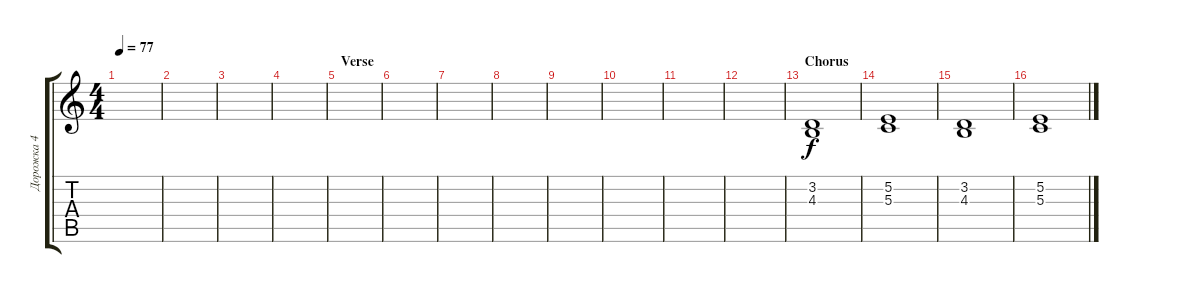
\track ("Дорожка 4" "Дорожка 4") {instrument acousticgrandpiano}
\staff {score tabs}
\tuning (E4 B3 G3 D3 A2 E2) {hide}
\ts (4 4)
\tempo 77
\clef g2
\ks c
|
|
|
|
\section ("" "Verse")
|
|
|
|
|
|
|
|
\section ("" "Chorus")
(3.2 4.3).1 |
(5.2 5.3).1 |
(3.2 4.3).1 |
(5.2 5.3).1
